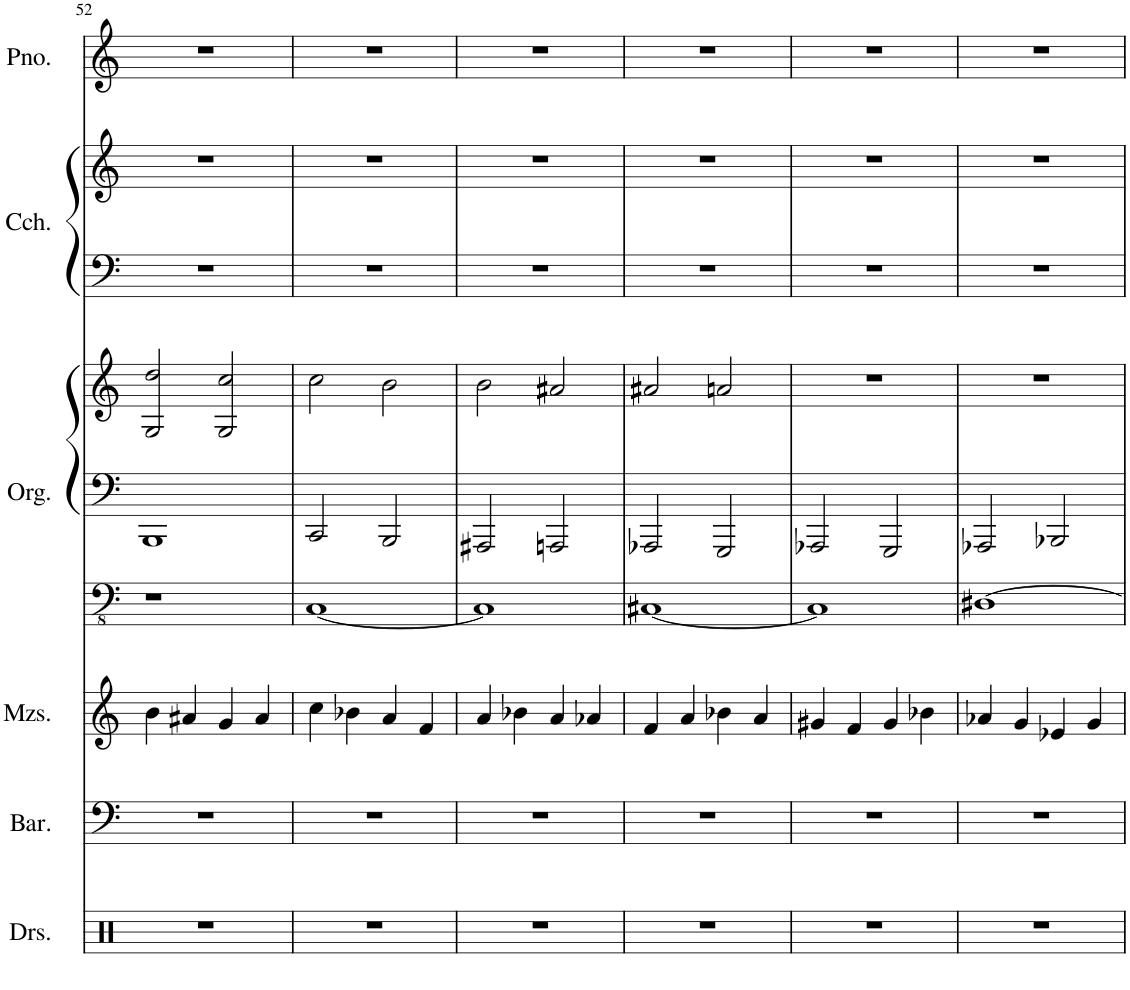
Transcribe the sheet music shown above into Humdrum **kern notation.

**kern	**kern	**kern	**kern	**kern	**kern	**kern	**kern	**kern
*part6	*part5	*part4	*part3	*part3	*part3	*part2	*part2	*part1
*staff9	*staff8	*staff7	*staff6	*staff5	*staff4	*staff3	*staff2	*staff1
*I"Drumset	*I"Baritone	*I"Mezzo-soprano	*I"Pipe Organ	*	*	*I"Clavichord	*	*I"Piano
*I'Drs.	*I'Bar.	*I'Mzs.	*I'Org.	*	*	*I'Cch.	*	*I'Pno.
!!LO:PB:g=z
*clefX	*clefF4	*clefG2	*clefFv4	*clefF4	*clefG2	*clefF4	*clefG2	*clefG2
*k[]	*k[]	*k[]	*k[]	*k[]	*k[]	*k[]	*k[]	*k[]
*M4/4	*M4/4	*M4/4	*M4/4	*M4/4	*M4/4	*M4/4	*M4/4	*M4/4
=52	=52	=52	=52	=52	=52	=52	=52	=52
1r	1r	4b\	1r	1BBB	2G/ 2dd/	1r	1r	1r
.	.	4a#X/	.	.	.	.	.	.
.	.	4g/	.	.	2G/ 2cc/	.	.	.
.	.	4a#/	.	.	.	.	.	.
=53	=53	=53	=53	=53	=53	=53	=53	=53
1r	1r	4cc\	[1CC	2CC/	2cc\	1r	1r	1r
.	.	4b-X\	.	.	.	.	.	.
.	.	4a/	.	2BBB/	2b\	.	.	.
.	.	4f/	.	.	.	.	.	.
=54	=54	=54	=54	=54	=54	=54	=54	=54
1r	1r	4a/	1CC]	2AAA#X/	2b\	1r	1r	1r
.	.	4b-X\	.	.	.	.	.	.
.	.	4a/	.	2AAAn/	2a#X/	.	.	.
.	.	4a-X/	.	.	.	.	.	.
=55	=55	=55	=55	=55	=55	=55	=55	=55
1r	1r	4f/	[1CC#X	2AAA-X/	2a#X/	1r	1r	1r
.	.	4a/	.	.	.	.	.	.
.	.	4b-X\	.	2GGG/	2an/	.	.	.
.	.	4a/	.	.	.	.	.	.
=56	=56	=56	=56	=56	=56	=56	=56	=56
1r	1r	4g#X/	1CC#]	2AAA-X/	1r	1r	1r	1r
.	.	4f/	.	.	.	.	.	.
.	.	4g#/	.	2GGG/	.	.	.	.
.	.	4b-X\	.	.	.	.	.	.
=57	=57	=57	=57	=57	=57	=57	=57	=57
1r	1r	4a-X/	[1DD#X	2AAA-X/	1r	1r	1r	1r
.	.	4g/	.	.	.	.	.	.
.	.	4e-X/	.	2BBB-X/	.	.	.	.
.	.	4g/	.	.	.	.	.	.
=	=	=	=	=	=	=	=	=
*-	*-	*-	*-	*-	*-	*-	*-	*-
